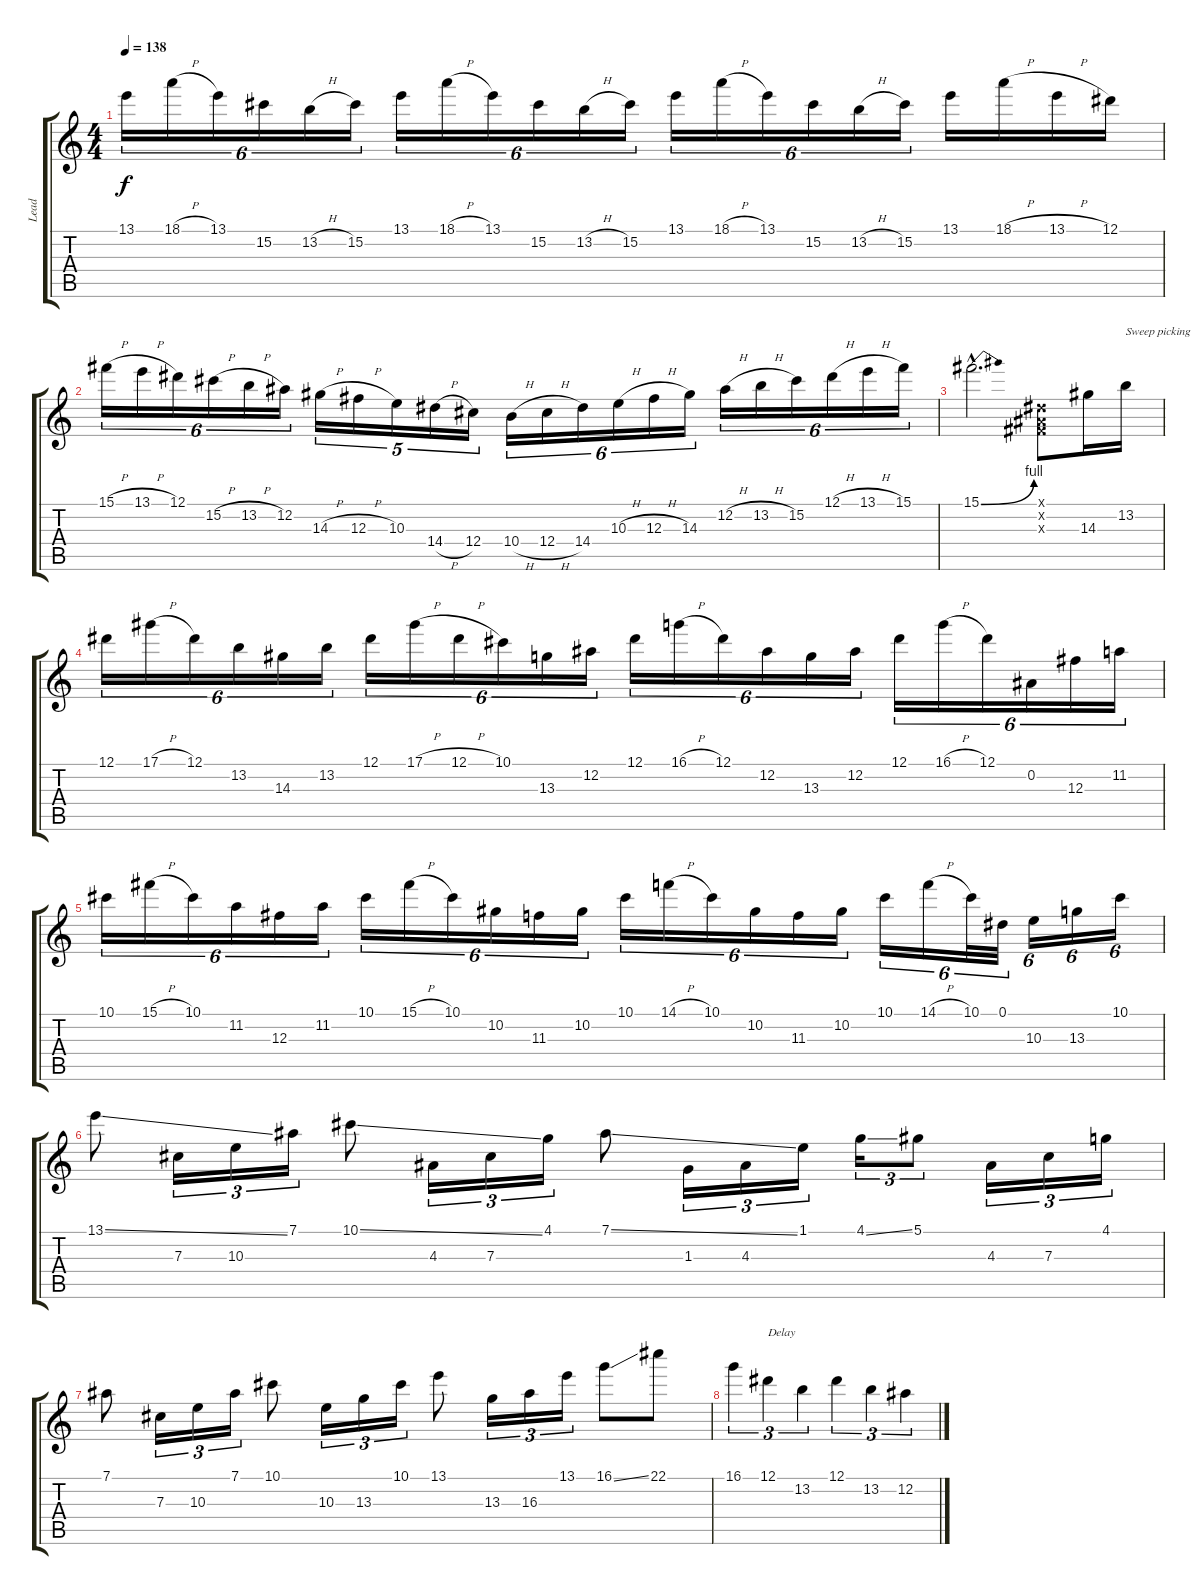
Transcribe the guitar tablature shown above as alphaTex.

\track ("Lead" "Lead") {instrument distortionguitar}
\staff {score tabs}
\tuning (Eb4 Bb3 Gb3 Db3 Ab2 Db2) {hide}
\ts (4 4)
\tempo 138
\clef g2
\ks c
13.1.16{tu (6 4) dy f} 18.1{h}.16{tu (6 4)} 13.1.16{tu (6 4)} 15.2.16{tu (6 4)} 13.2{h}.16{tu (6 4)} 15.2.16{tu (6 4)} 13.1.16{tu (6 4)} 18.1{h}.16{tu (6 4)} 13.1.16{tu (6 4)} 15.2.16{tu (6 4)} 13.2{h}.16{tu (6 4)} 15.2.16{tu (6 4)} 13.1.16{tu (6 4)} 18.1{h}.16{tu (6 4)} 13.1.16{tu (6 4)} 15.2.16{tu (6 4)} 13.2{h}.16{tu (6 4)} 15.2.16{tu (6 4)} 13.1.16 18.1{h}.16 13.1{h}.16 12.1.16 |
15.1{h}.16{tu (6 4)} 13.1{h}.16{tu (6 4)} 12.1.16{tu (6 4)} 15.2{h}.16{tu (6 4)} 13.2{h}.16{tu (6 4)} 12.2.16{tu (6 4)} 14.3{h}.16{tu (5 4)} 12.3{h}.16{tu (5 4)} 10.3.16{tu (5 4)} 14.4{h}.16{tu (5 4)} 12.4.16{tu (5 4)} 10.4{h}.16{tu (6 4)} 12.4{h}.16{tu (6 4)} 14.4.16{tu (6 4)} 10.3{h}.16{tu (6 4)} 12.3{h}.16{tu (6 4)} 14.3.16{tu (6 4)} 12.2{h}.16{tu (6 4)} 13.2{h}.16{tu (6 4)} 15.2.16{tu (6 4)} 12.1{h}.16{tu (6 4)} 13.1{h}.16{tu (6 4)} 15.1.16{tu (6 4)} |
15.1{be (bend 0 0 60 4) hac}.2{d} (0.1{x} 0.2{x} 0.3{x}).8 14.3.16 13.2.16{txt "Sweep picking"} |
12.1.16{tu (6 4)} 17.1{h}.16{tu (6 4)} 12.1.16{tu (6 4)} 13.2.16{tu (6 4)} 14.3.16{tu (6 4)} 13.2.16{tu (6 4)} 12.1.16{tu (6 4)} 17.1{h}.16{tu (6 4)} 12.1{h}.16{tu (6 4)} 10.1.16{tu (6 4)} 13.3.16{tu (6 4)} 12.2.16{tu (6 4)} 12.1.16{tu (6 4)} 16.1{h}.16{tu (6 4)} 12.1.16{tu (6 4)} 12.2.16{tu (6 4)} 13.3.16{tu (6 4)} 12.2.16{tu (6 4)} 12.1.16{tu (6 4)} 16.1{h}.16{tu (6 4)} 12.1.16{tu (6 4)} 0.2.16{tu (6 4)} 12.3.16{tu (6 4)} 11.2.16{tu (6 4)} |
10.1.16{tu (6 4)} 15.1{h}.16{tu (6 4)} 10.1.16{tu (6 4)} 11.2.16{tu (6 4)} 12.3.16{tu (6 4)} 11.2.16{tu (6 4)} 10.1.16{tu (6 4)} 15.1{h}.16{tu (6 4)} 10.1.16{tu (6 4)} 10.2.16{tu (6 4)} 11.3.16{tu (6 4)} 10.2.16{tu (6 4)} 10.1.16{tu (6 4)} 14.1{h}.16{tu (6 4)} 10.1.16{tu (6 4)} 10.2.16{tu (6 4)} 11.3.16{tu (6 4)} 10.2.16{tu (6 4)} 10.1.16{tu (6 4)} 14.1{h}.16{tu (6 4)} 10.1.32{tu (6 4)} 0.1.32{tu (6 4)} 10.3.16{tu (6 4)} 13.3.16{tu (6 4)} 10.1.16{tu (6 4)} |
13.1{ss}.8 7.3.16{tu (3 2)} 10.3.16{tu (3 2)} 7.1.16{tu (3 2)} 10.1{ss}.8 4.3.16{tu (3 2)} 7.3.16{tu (3 2)} 4.1.16{tu (3 2)} 7.1{ss}.8 1.3.16{tu (3 2)} 4.3.16{tu (3 2)} 1.1.16{tu (3 2)} 4.1{ss}.16{tu (3 2)} 5.1.8{tu (3 2)} 4.3.16{tu (3 2)} 7.3.16{tu (3 2)} 4.1.16{tu (3 2)} |
7.1.8 7.3.16{tu (3 2)} 10.3.16{tu (3 2)} 7.1.16{tu (3 2)} 10.1.8 10.3.16{tu (3 2)} 13.3.16{tu (3 2)} 10.1.16{tu (3 2)} 13.1.8 13.3.16{tu (3 2)} 16.3.16{tu (3 2)} 13.1.16{tu (3 2)} 16.1{ss}.8 22.1.8 |
16.1.4{tu (3 2)} 12.1.4{tu (3 2) txt "Delay"} 13.2.4{tu (3 2)} 12.1.4{tu (3 2)} 13.2.4{tu (3 2)} 12.2.4{tu (3 2)}
